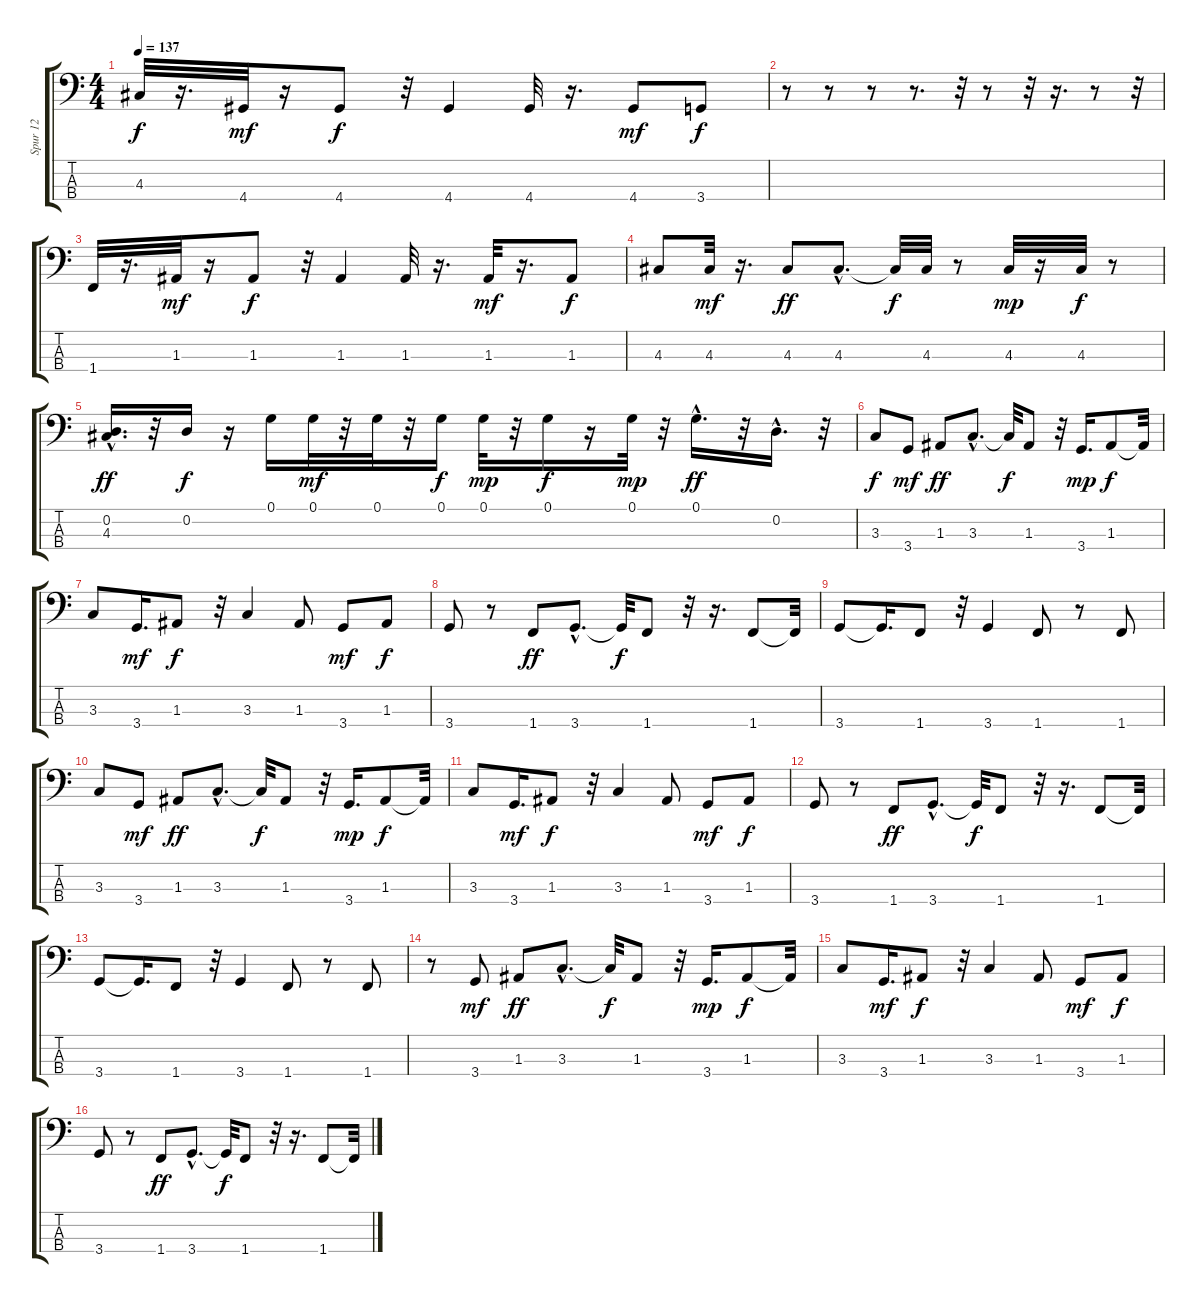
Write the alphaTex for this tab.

\track ("Spur 12" "Spur 12") {instrument synthbass1}
\staff {score tabs}
\tuning (G2 D2 A1 E1) {hide}
\ts (4 4)
\tempo 137
\clef f4
\ks c
4.3.32{dy f} r.16{d} 4.4.32{dy mf} r.16 4.4.8{dy f} r.32 4.4.4 4.4.32 r.16{d} 4.4.8{dy mf} 3.4.8{dy f} |
r.8 r.8 r.8 r.8{d} r.32 r.8 r.32 r.16{d} r.8 r.32 |
1.4.32 r.16{d} 1.3.32{dy mf} r.16 1.3.8{dy f} r.32 1.3.4 1.3.32 r.16{d} 1.3.32{dy mf} r.16{d} 1.3.8{dy f} |
4.3.8 4.3.32{dy mf} r.16{d} 4.3.8{dy ff} 4.3{hac}.8{d} 4.3{t}.32{dy f} 4.3.32 r.8 4.3.32{dy mp} r.16 4.3.32{dy f} r.8 |
(0.2{hac} 4.3).16{d dy ff} r.32 0.2.16{dy f} r.16 0.1.16 0.1.32{dy mf} r.32 0.1.32 r.32 0.1.16{dy f} 0.1.32{dy mp} r.32 0.1.16{dy f} r.16 0.1.32{dy mp} r.32 0.1{hac}.16{d dy ff} r.32 0.2{hac}.16{d} r.32 |
3.3.8{dy f} 3.4.8{dy mf} 1.3.8{dy ff} 3.3{hac}.8{d} 3.3{t}.32{dy f} 1.3.8 r.32 3.4.16{d dy mp} 1.3.8{dy f} 1.3{t}.32 |
3.3.8 3.4.16{d dy mf} 1.3.8{dy f} r.32 3.3.4 1.3.8 3.4.8{dy mf} 1.3.8{dy f} |
3.4.8 r.8 1.4.8{dy ff} 3.4{hac}.8{d} 3.4{t}.32{dy f} 1.4.8 r.32 r.16{d} 1.4.8 1.4{t}.32 |
3.4.8 3.4{t}.16{d} 1.4.8 r.32 3.4.4 1.4.8 r.8 1.4.8 |
3.3.8 3.4.8{dy mf} 1.3.8{dy ff} 3.3{hac}.8{d} 3.3{t}.32{dy f} 1.3.8 r.32 3.4.16{d dy mp} 1.3.8{dy f} 1.3{t}.32 |
3.3.8 3.4.16{d dy mf} 1.3.8{dy f} r.32 3.3.4 1.3.8 3.4.8{dy mf} 1.3.8{dy f} |
3.4.8 r.8 1.4.8{dy ff} 3.4{hac}.8{d} 3.4{t}.32{dy f} 1.4.8 r.32 r.16{d} 1.4.8 1.4{t}.32 |
3.4.8 3.4{t}.16{d} 1.4.8 r.32 3.4.4 1.4.8 r.8 1.4.8 |
r.8 3.4.8{dy mf} 1.3.8{dy ff} 3.3{hac}.8{d} 3.3{t}.32{dy f} 1.3.8 r.32 3.4.16{d dy mp} 1.3.8{dy f} 1.3{t}.32 |
3.3.8 3.4.16{d dy mf} 1.3.8{dy f} r.32 3.3.4 1.3.8 3.4.8{dy mf} 1.3.8{dy f} |
3.4.8 r.8 1.4.8{dy ff} 3.4{hac}.8{d} 3.4{t}.32{dy f} 1.4.8 r.32 r.16{d} 1.4.8 1.4{t}.32
